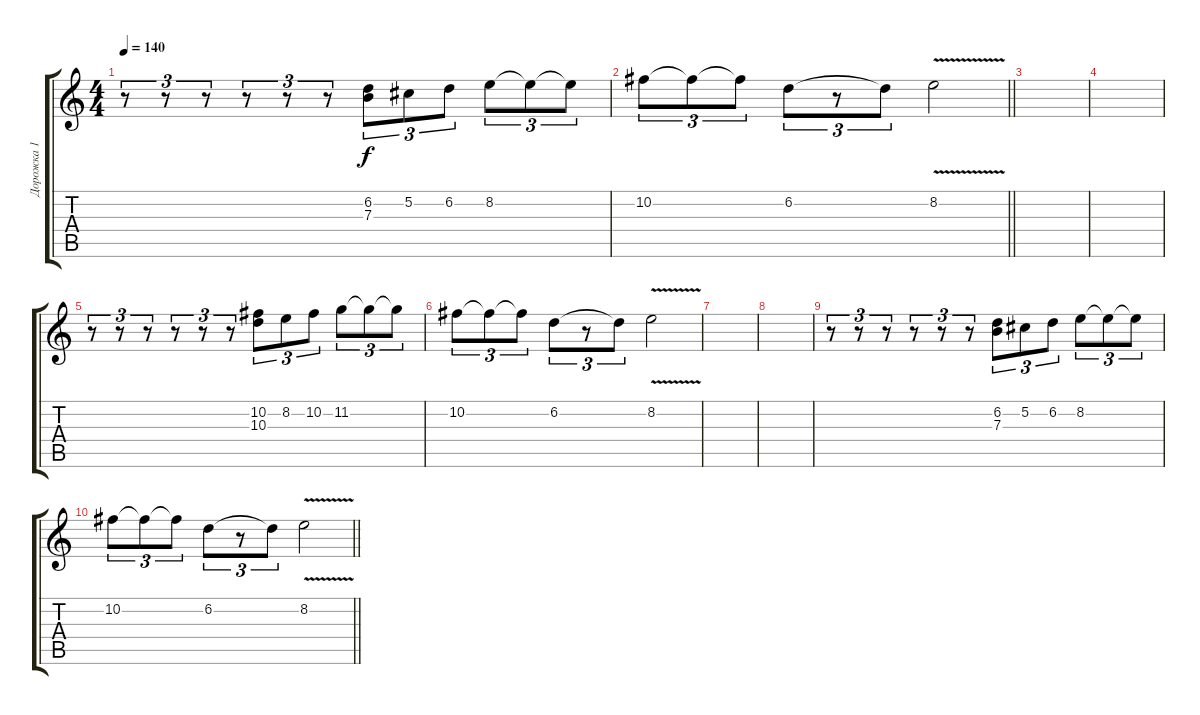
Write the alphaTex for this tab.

\track ("Дорожка 1" "Дорожка 1") {instrument distortionguitar}
\staff {score tabs}
\tuning (Db4 Ab3 E3 B2 Gb2 B1) {hide}
\ts (4 4)
\tempo 140
\clef g2
\ks c
r.8{tu (3 2) dy f} r.8{tu (3 2)} r.8{tu (3 2)} r.8{tu (3 2)} r.8{tu (3 2)} r.8{tu (3 2)} (6.2 7.3).8{tu (3 2)} 5.2.8{tu (3 2)} 6.2.8{tu (3 2)} 8.2.8{tu (3 2)} 8.2{t}.8{tu (3 2)} 8.2{t}.8{tu (3 2)} |
\barLineRight lightlight
10.2.8{tu (3 2)} 10.2{t}.8{tu (3 2)} 10.2{t}.8{tu (3 2)} 6.2.8{tu (3 2)} r.8{tu (3 2)} 6.2{t}.8{tu (3 2)} 8.2{v}.2 |
|
|
r.8{tu (3 2)} r.8{tu (3 2)} r.8{tu (3 2)} r.8{tu (3 2)} r.8{tu (3 2)} r.8{tu (3 2)} (10.2 10.3).8{tu (3 2)} 8.2.8{tu (3 2)} 10.2.8{tu (3 2)} 11.2.8{tu (3 2)} 11.2{t}.8{tu (3 2)} 11.2{t}.8{tu (3 2)} |
10.2.8{tu (3 2)} 10.2{t}.8{tu (3 2)} 10.2{t}.8{tu (3 2)} 6.2.8{tu (3 2)} r.8{tu (3 2)} 6.2{t}.8{tu (3 2)} 8.2{v}.2 |
|
|
r.8{tu (3 2)} r.8{tu (3 2)} r.8{tu (3 2)} r.8{tu (3 2)} r.8{tu (3 2)} r.8{tu (3 2)} (6.2 7.3).8{tu (3 2)} 5.2.8{tu (3 2)} 6.2.8{tu (3 2)} 8.2.8{tu (3 2)} 8.2{t}.8{tu (3 2)} 8.2{t}.8{tu (3 2)} |
\barLineRight lightlight
10.2.8{tu (3 2)} 10.2{t}.8{tu (3 2)} 10.2{t}.8{tu (3 2)} 6.2.8{tu (3 2)} r.8{tu (3 2)} 6.2{t}.8{tu (3 2)} 8.2{v}.2
